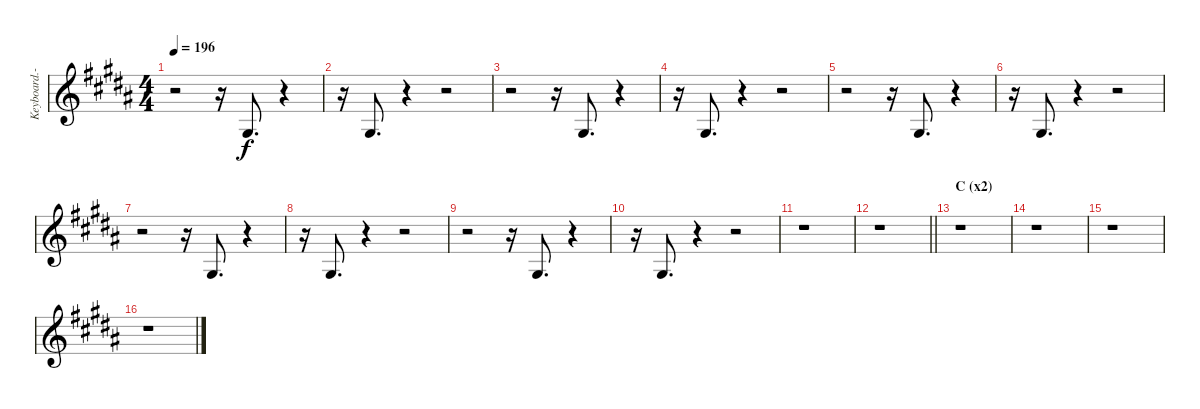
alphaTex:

\track ("Keyboard.-I" "Keyboard.-") {instrument lead2sawtooth}
\staff {score}
\tuning (E4 B3 G3 D3 A2 E2 B1) {hide}
\ts (4 4)
\tempo 196
\clef g2
\ks b
r.2{dy f} r.16 1.3.8{d} r.4 |
r.16 1.3.8{d} r.4 r.2 |
r.2 r.16 1.3.8{d} r.4 |
r.16 1.3.8{d} r.4 r.2 |
r.2 r.16 1.3.8{d} r.4 |
r.16 1.3.8{d} r.4 r.2 |
r.2 r.16 1.3.8{d} r.4 |
r.16 1.3.8{d} r.4 r.2 |
r.2 r.16 1.3.8{d} r.4 |
r.16 1.3.8{d} r.4 r.2 |
r.1 |
\barLineRight lightlight
r.1 |
\section ("" "C (x2)")
r.1 |
r.1 |
r.1 |
r.1
